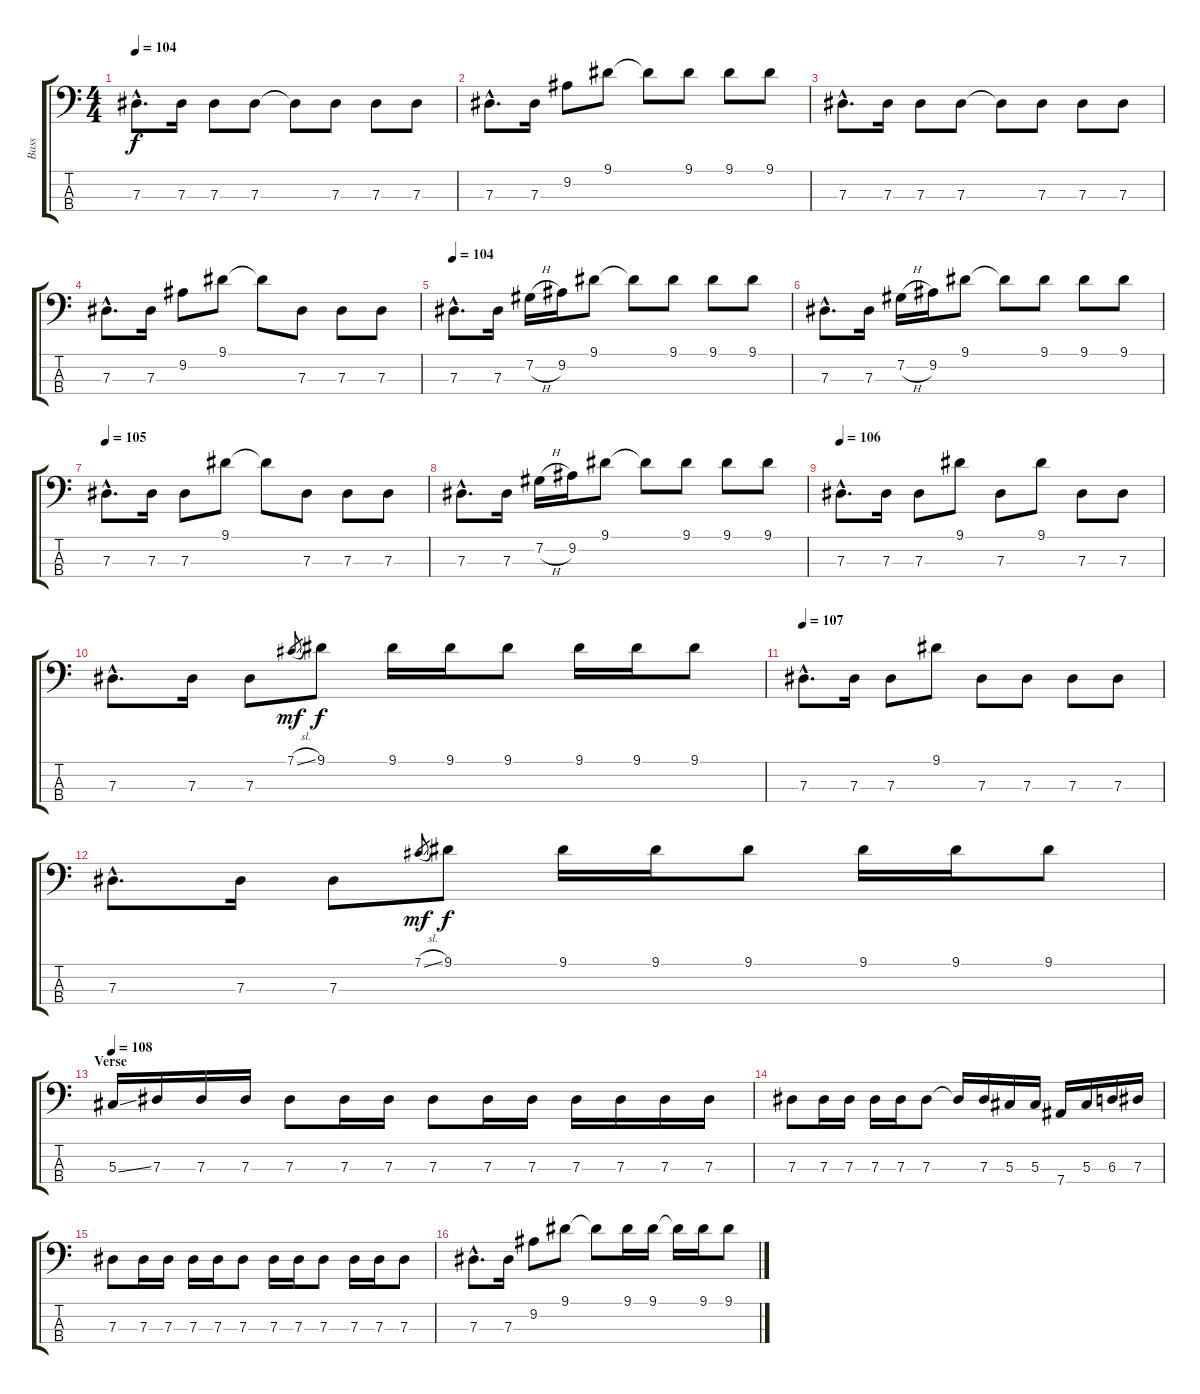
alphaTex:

\track ("Bass" "Bass") {instrument electricbassfinger}
\staff {score tabs}
\tuning (Gb2 Db2 Ab1 Eb1) {hide}
\ts (4 4)
\tempo 104
\clef f4
\ks c
7.3{hac}.8{d dy f} 7.3.16 7.3.8 7.3.8 7.3{t}.8 7.3.8 7.3.8 7.3.8 |
7.3{hac}.8{d} 7.3.16 9.2.8 9.1.8 9.1{t}.8 9.1.8 9.1.8 9.1.8 |
7.3{hac}.8{d} 7.3.16 7.3.8 7.3.8 7.3{t}.8 7.3.8 7.3.8 7.3.8 |
7.3{hac}.8{d} 7.3.16 9.2.8 9.1.8 9.1{t}.8 7.3.8 7.3.8 7.3.8 |
\tempo 104
7.3{hac}.8{d} 7.3.16 7.2{h}.16 9.2.16 9.1.8 9.1{t}.8 9.1.8 9.1.8 9.1.8 |
7.3{hac}.8{d} 7.3.16 7.2{h}.16 9.2.16 9.1.8 9.1{t}.8 9.1.8 9.1.8 9.1.8 |
\tempo 105
7.3{hac}.8{d} 7.3.16 7.3.8 9.1.8 9.1{t}.8 7.3.8 7.3.8 7.3.8 |
7.3{hac}.8{d} 7.3.16 7.2{h}.16 9.2.16 9.1.8 9.1{t}.8 9.1.8 9.1.8 9.1.8 |
\tempo 106
7.3{hac}.8{d} 7.3.16 7.3.8 9.1.8 7.3.8 9.1.8 7.3.8 7.3.8 |
7.3{hac}.8{d} 7.3.16 7.3.8 7.1{sl}.8{gr dy mf} 9.1.8{dy f} 9.1.16 9.1.16 9.1.8 9.1.16 9.1.16 9.1.8 |
\tempo 107
7.3{hac}.8{d} 7.3.16 7.3.8 9.1.8 7.3.8 7.3.8 7.3.8 7.3.8 |
7.3{hac}.8{d} 7.3.16 7.3.8 7.1{sl}.8{gr dy mf} 9.1.8{dy f} 9.1.16 9.1.16 9.1.8 9.1.16 9.1.16 9.1.8 |
\section ("" "Verse")
\tempo 108
5.3{ss}.16 7.3.16 7.3.16 7.3.16 7.3.8 7.3.16 7.3.16 7.3.8 7.3.16 7.3.16 7.3.16 7.3.16 7.3.16 7.3.16 |
7.3.8 7.3.16 7.3.16 7.3.16 7.3.16 7.3.8 7.3{t}.16 7.3.16 5.3.16 5.3.16 7.4.16 5.3.16 6.3.16 7.3.16 |
7.3.8 7.3.16 7.3.16 7.3.16 7.3.16 7.3.8 7.3.16 7.3.16 7.3.8 7.3.16 7.3.16 7.3.8 |
7.3{hac}.8{d} 7.3.16 9.2.8 9.1.8 9.1{t}.8 9.1.16 9.1.16 9.1{t}.16 9.1.16 9.1.8
